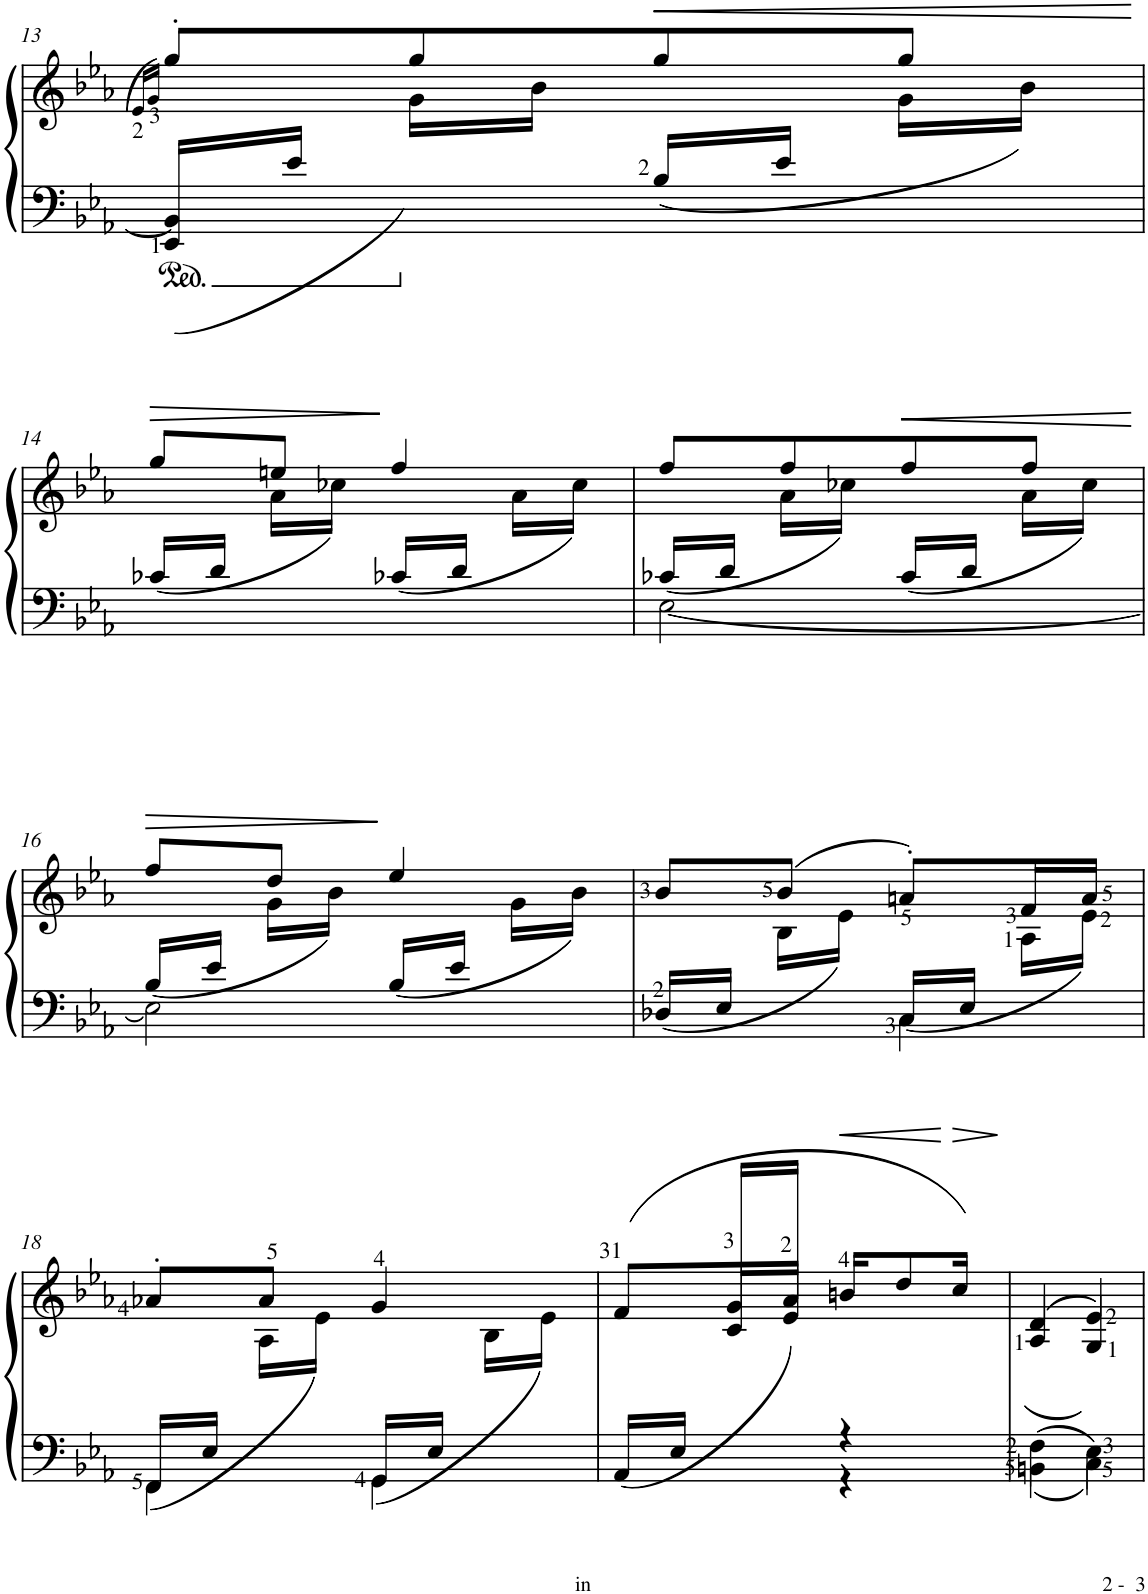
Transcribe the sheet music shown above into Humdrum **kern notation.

**kern	**kern	**dynam
*part1	*part1	*part1
*staff2	*staff1	*staff1/2
*I"Piano	*	*
*I'Pno	*	*
!!LO:PB:g=z
*clefF4	*clefG2	*
*k[b-e-a-]	*k[b-e-a-]	*
*M2/4	*M2/4	*
=13	=13	=13
.	(>16qe-</LL	.
.	16qg/JJ	.
*^	*^	*
(4BB-]	16EE-</LL	8gg'>/L)	8ryy	.
.	16e-/JJ	.	.	.
.	8ryy	8gg/	16g\LL)	.
.	.	.	16b-\JJ	.
!	!	!	!	!LO:HP:b
4ryy	(<16B-/LL	8gg/	8ryy	<
.	16e-/JJ	.	.	.
.	8ryy	8gg/J	16g\LL	.
.	.	.	16b-\JJ)	.
*v	*v	*	*	*
*	*v	*v	*
.	.	[
!!LO:LB:g=z
=14	=14	=14
!	!	!LO:HP:b
*	*^	*
(<16c-X/LL	8gg/L	8ryy	>
16d/JJ	.	.	.
8ryy	8een/J	16a-\LL	.
.	.	16cc-X\JJ)	.
(<16c-X/LL	4ff/	8ryy	]
16d/JJ	.	.	.
8ryy	.	16a-\LL	.
.	.	16cc-\JJ)	.
=15	=15	=15	=15
*^	*	*	*
[2E-\	(<16c-X/LL	8ff/L	8ryy	.
.	16d/JJ	.	.	.
.	8ryy	8ff/	16a-\LL	.
.	.	.	16cc-X\JJ)	.
!	!	!	!	!LO:HP:b
.	(<16c-/LL	8ff/	8ryy	<
.	16d/JJ	.	.	.
.	8ryy	8ff/J	16a-\LL	.
.	.	.	16cc-\JJ)	.
*v	*v	*	*	*
*	*v	*v	*
.	.	[
!!LO:LB:g=z
=16	=16	=16
*^	*	*
!	!	!	!LO:HP:b
*	*	*^	*
2E-\]	(<16B-/LL	8ff/L	8ryy	>
.	16e-/JJ	.	.	.
.	8ryy	8dd/J	16g\LL	.
.	.	.	16b-\JJ)	.
.	(<16B-/LL	4ee-/	8ryy	]
.	16e-/JJ	.	.	.
.	8ryy	.	16g\LL	.
.	.	.	16b-\JJ)	.
=17	=17	=17	=17	=17
4ryy	(<16D-X/LL	8b-/L	8ryy	.
.	16E-/JJ	.	.	.
.	8ryy	(>8b-/J	16B-\LL	.
.	.	.	16e-\JJ)	.
4C\	(<16C/LL	8an'>/L)	8ryy	.
.	16E-/JJ	.	.	.
.	8ryy	16f/L	16A-\LL	.
.	.	16a/JJ	16e-\JJ)	.
!!LO:LB:g=z	!!
=18	=18	=18	=18	=18
(4FF\	16FF/LL	8a-X'>/L	8ryy	.
.	16E-/JJ	.	.	.
.	8ryy	8a-/J	16A-\LL	.
.	.	.	16e-\JJ)	.
4GG\	16GG/LL	4g/	8ryy	.
.	16E-/JJ	.	.	.
.	8ryy	.	16B-\LL	.
.	.	.	16e-\JJ	.
=19	=19	=19	=19	=19
4ryy	(<16AA-/LL	(>8f/L	8ryy	.
.	16E-/JJ	.	.	.
.	8ryy	16g/L	16c/LL	.
.	.	16a-/JJ	16e-/JJ)	.
!	!	!	!	!LO:HP:b
4r	4r	16bn/KL	4ryy	<
.	.	8dd/	.	.
!	!	!	!	!LO:HP:n=1:b
.	.	16cc/Jk)	.	[ >
*v	*v	*	*	*
*	*v	*v	*
.	.	]
=20	=20	=20
*^	*^	*
4BBn\	4F\	(4d/	(4A-/	.
4C\	4E-\	4e-/)	4G/)	.
*v	*v	*	*	*
*	*v	*v	*
=	=	=
*-	*-	*-
